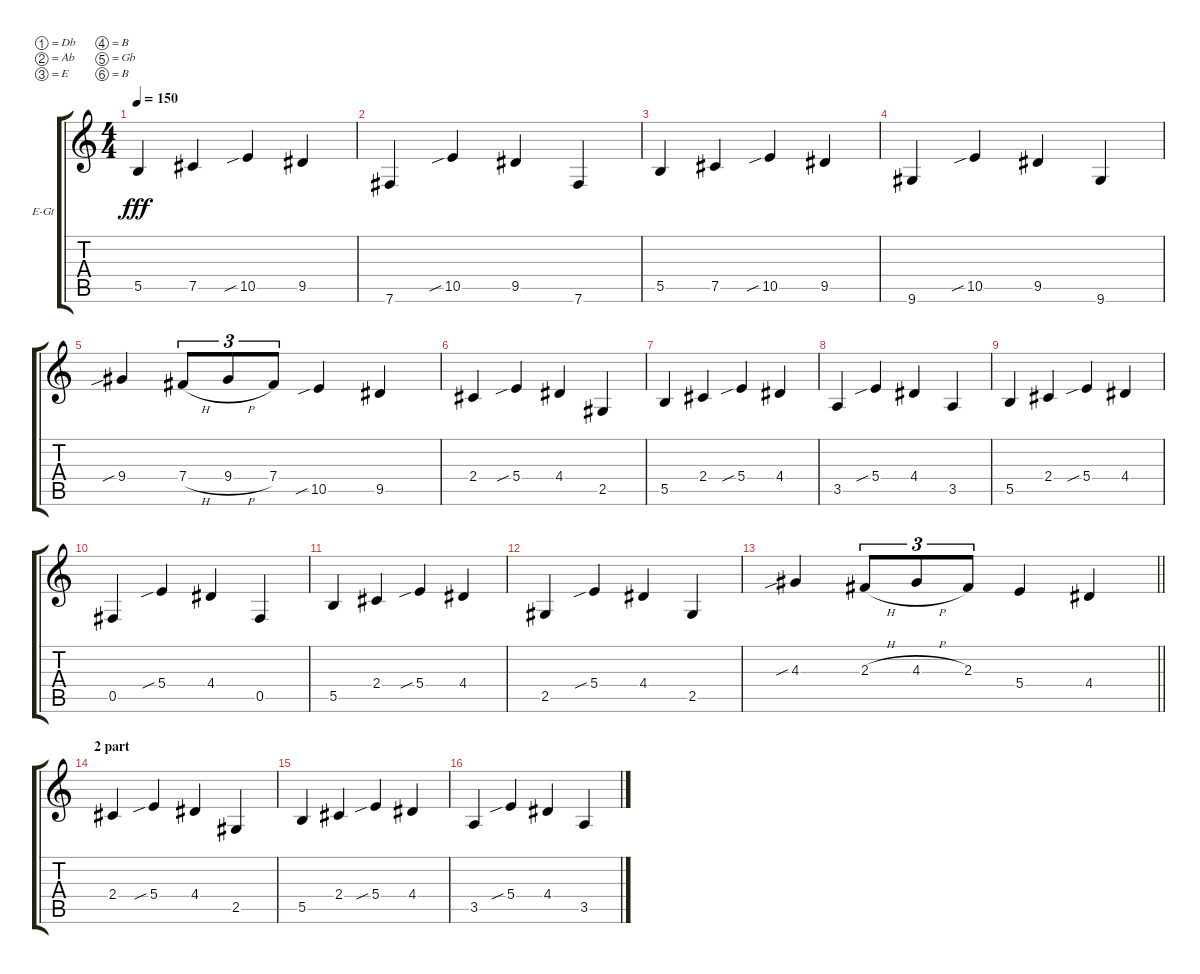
\bracketExtendMode groupsimilarinstruments
\firstSystemTrackNameOrientation horizontal
\otherSystemsTrackNameOrientation horizontal
\track ("Phil Demmel (Distorted)" "E-Gt") {instrument distortionguitar}
\staff {score tabs}
\tuning (Db4 Ab3 E3 B2 Gb2 B1)
\ts (4 4)
\tempo 150
\clef g2
\ks c
5.5.4{dy fff} 7.5.4 10.5{sib}.4 9.5.4 |
7.6.4 10.5{sib}.4 9.5.4 7.6.4 |
5.5.4 7.5.4 10.5{sib}.4 9.5.4 |
9.6.4 10.5{sib}.4 9.5.4 9.6.4 |
9.4{sib}.4 7.4{h}.8{tu (3 2)} 9.4{h}.8{tu (3 2)} 7.4.8{tu (3 2)} 10.5{sib}.4 9.5.4 |
2.4.4 5.4{sib}.4 4.4.4 2.5.4 |
5.5.4 2.4.4 5.4{sib}.4 4.4.4 |
3.5.4 5.4{sib}.4 4.4.4 3.5.4 |
5.5.4 2.4.4 5.4{sib}.4 4.4.4 |
0.5.4 5.4{sib}.4 4.4.4 0.5.4 |
5.5.4 2.4.4 5.4{sib}.4 4.4.4 |
2.5.4 5.4{sib}.4 4.4.4 2.5.4 |
\barLineRight lightlight
4.3{sib}.4 2.3{h}.8{tu (3 2)} 4.3{h}.8{tu (3 2)} 2.3.8{tu (3 2)} 5.4.4 4.4.4 |
\section ("" "2 part")
2.4.4 5.4{sib}.4 4.4.4 2.5.4 |
5.5.4 2.4.4 5.4{sib}.4 4.4.4 |
3.5.4 5.4{sib}.4 4.4.4 3.5.4
